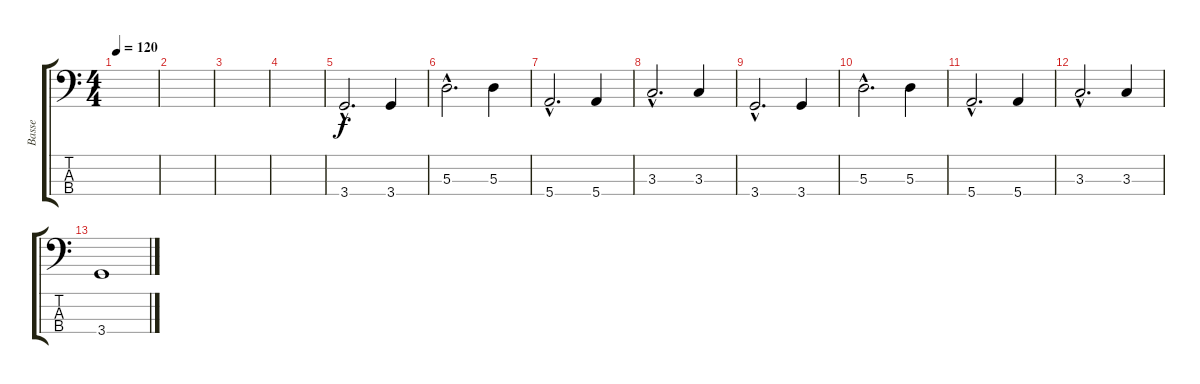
\track ("Basse" "Basse") {instrument electricbasspick}
\staff {score tabs}
\tuning (G2 D2 A1 E1) {hide}
\ts (4 4)
\tempo 120
\clef f4
\ks c
|
|
|
|
3.4{hac}.2{d} 3.4.4 |
5.3{hac}.2{d} 5.3.4 |
5.4{hac}.2{d} 5.4.4 |
3.3{hac}.2{d} 3.3.4 |
3.4{hac}.2{d} 3.4.4 |
5.3{hac}.2{d} 5.3.4 |
5.4{hac}.2{d} 5.4.4 |
3.3{hac}.2{d} 3.3.4 |
3.4.1
